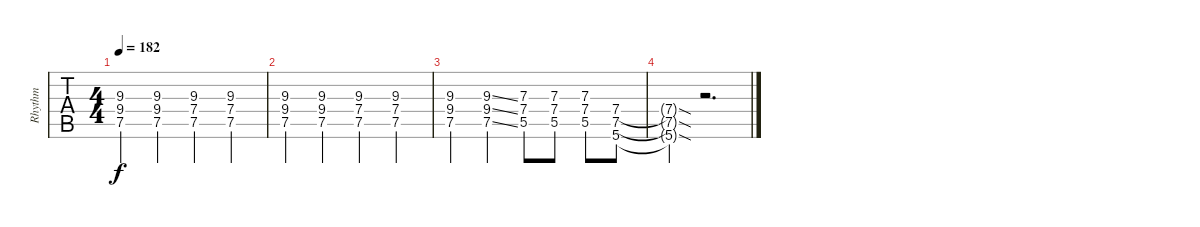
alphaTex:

\track ("Rhythm" "Rhythm") {instrument distortionguitar}
\staff {tabs}
\tuning (E4 B3 G3 D3 A2 E2) {hide}
\ts (4 4)
\tempo 182
\clef g2
\ks c
(9.3 9.4 7.5).4{dy f} (9.3 9.4 7.5).4 (9.3 7.4 7.5).4 (9.3 7.4 7.5).4 |
(9.3 9.4 7.5).4 (9.3 9.4 7.5).4 (9.3 7.4 7.5).4 (9.3 7.4 7.5).4 |
(9.3 9.4 7.5).4 (9.3{ss} 9.4{ss} 7.5{ss}).4 (7.3 7.4 5.5).8 (7.3 7.4 5.5).8 (7.3 7.4 5.5).8 (7.4 7.5 5.6).8 |
(7.4{sod t} 7.5{sod t} 5.6{sod t}).4 r.2{d}
